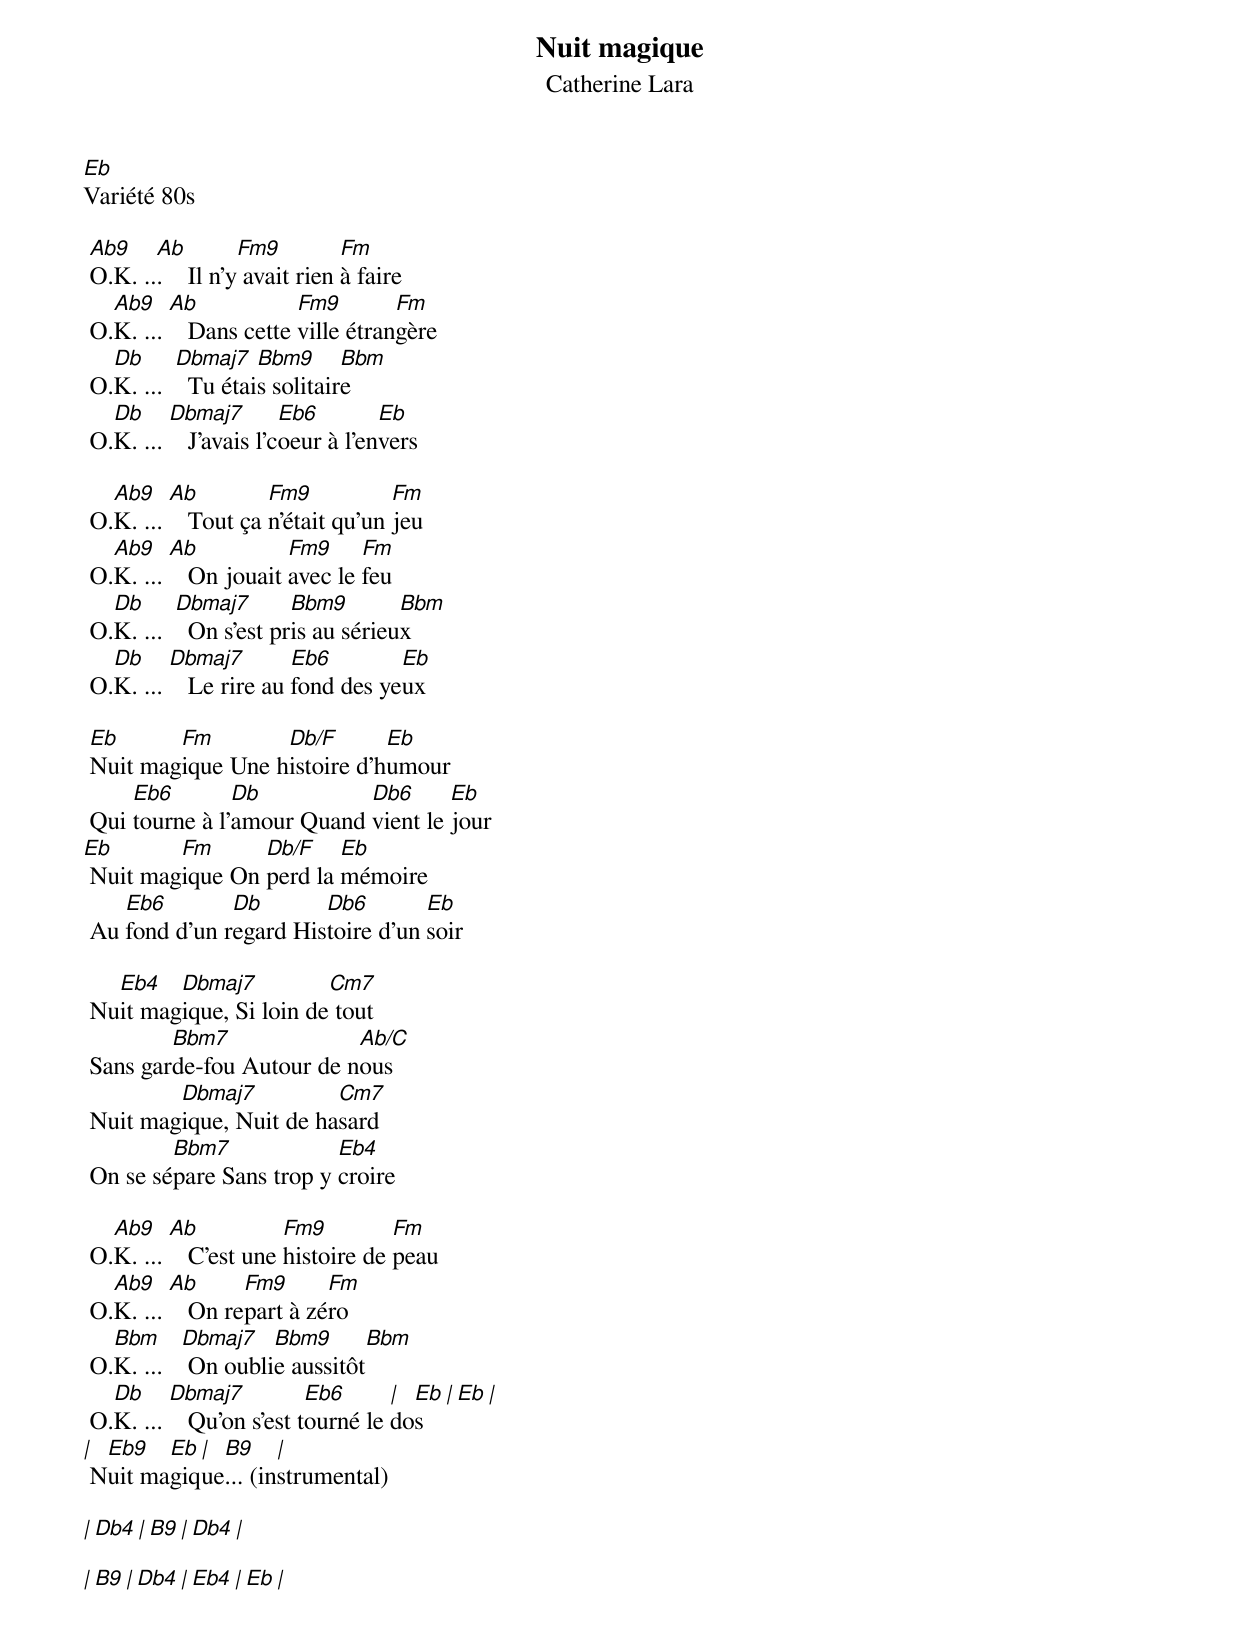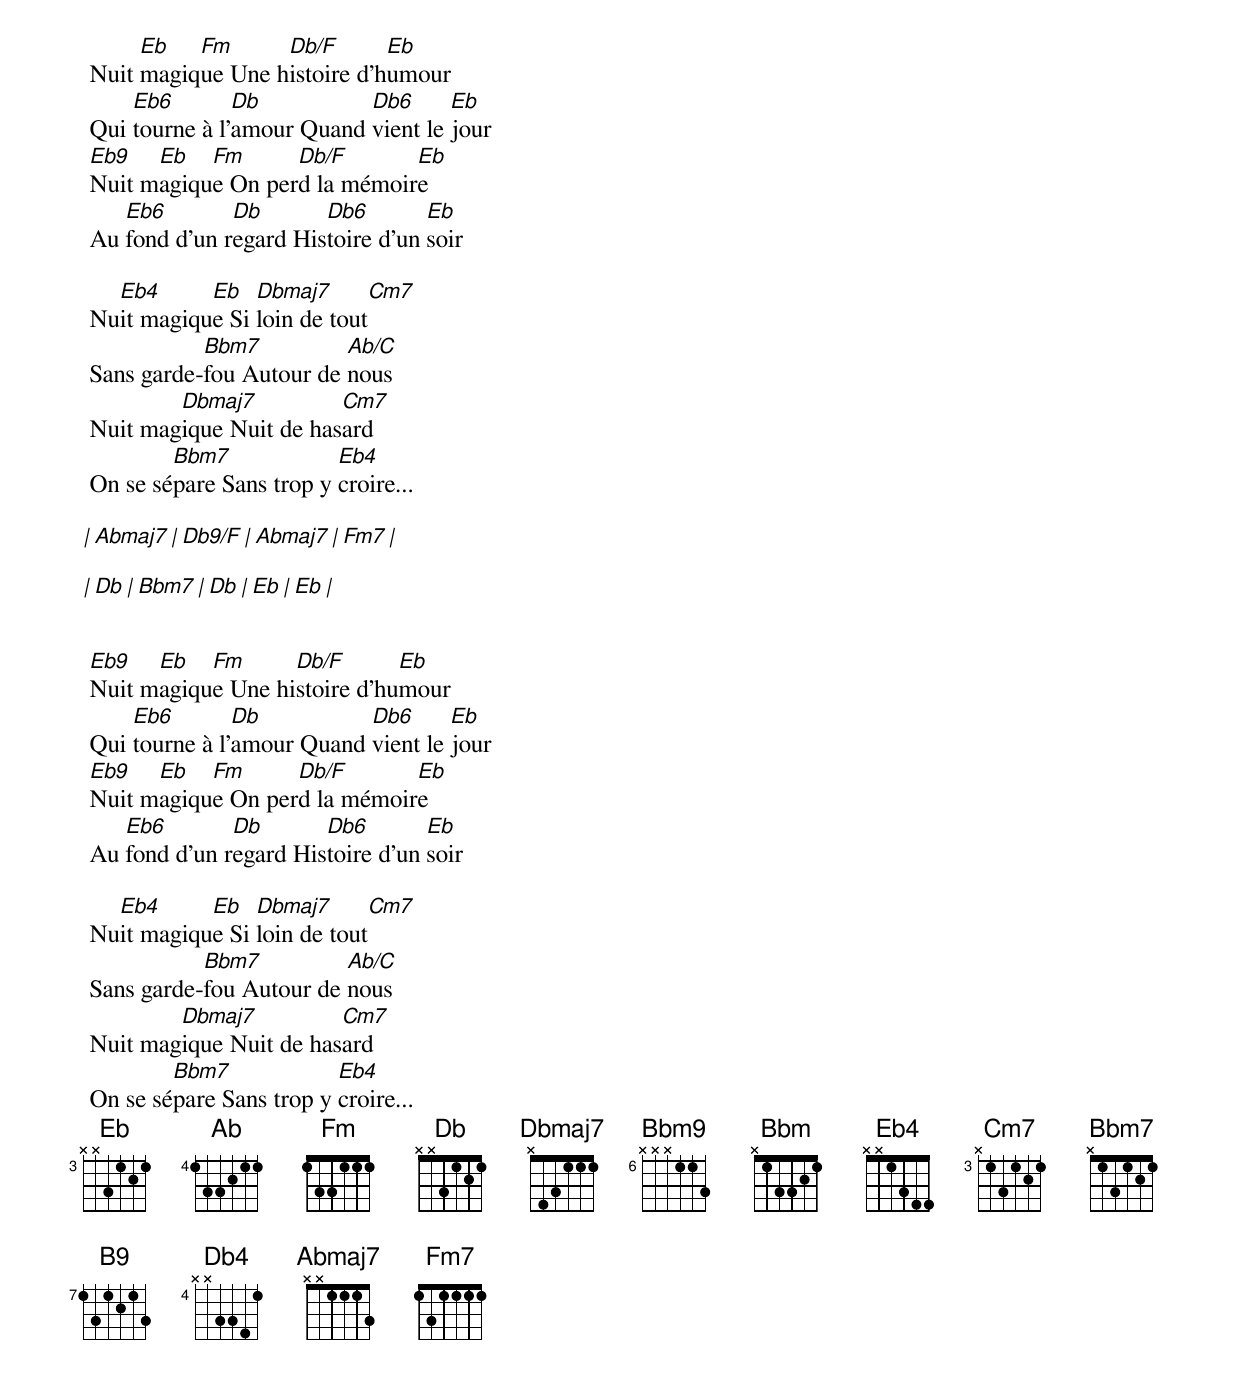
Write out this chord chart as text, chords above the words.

Nuit magique
Catherine Lara
Eb
Variété 80s

 Ab9    Ab         Fm9         Fm
 O.K. ...    Il n'y avait rien à faire
   Ab9    Ab            Fm9        Fm
 O.K. ...    Dans cette ville étrangère
   Db      Dbmaj7   Bbm9      Bbm
 O.K. ...    Tu étais solitaire
   Db     Dbmaj7        Eb6        Eb
 O.K. ...    J'avais l'coeur à l'envers

   Ab9    Ab         Fm9           Fm
 O.K. ...    Tout ça n'était qu'un jeu
   Ab9    Ab           Fm9     Fm
 O.K. ...    On jouait avec le feu
   Db      Dbmaj7       Bbm9        Bbm
 O.K. ...    On s'est pris au sérieux
   Db     Dbmaj7        Eb6        Eb
 O.K. ...    Le rire au fond des yeux

 Eb      Fm        Db/F       Eb
 Nuit magique Une histoire d'humour
     Eb6        Db          Db6      Eb
 Qui tourne à l'amour Quand vient le jour
Eb       Fm      Db/F    Eb
 Nuit magique On perd la mémoire
    Eb6        Db       Db6        Eb
 Au fond d'un regard Histoire d'un soir

   Eb4   Dbmaj7          Cm7
 Nuit magique, Si loin de tout
         Bbm7              Ab/C
 Sans garde-fou Autour de nous
         Dbmaj7          Cm7
 Nuit magique, Nuit de hasard
         Bbm7             Eb4
 On se sépare Sans trop y croire

   Ab9    Ab           Fm9         Fm
 O.K. ...    C'est une histoire de peau
   Ab9    Ab      Fm9      Fm
 O.K. ...    On repart à zéro
   Bbm      Dbmaj7   Bbm9      Bbm
 O.K. ...    On oublie aussitôt
   Db     Dbmaj7          Eb6      | Eb     | Eb    |
 O.K. ...    Qu'on s'est tourné le dos
| Eb9   Eb | B9     |
 Nuit magique... (instrumental)

| Db4    | B9    | Db4     |

| B9     | Db4   |  Eb4    |  Eb    |


      Eb   Fm      Db/F       Eb
 Nuit magique Une histoire d'humour
     Eb6        Db          Db6      Eb
 Qui tourne à l'amour Quand vient le jour
 Eb9   Eb   Fm      Db/F       Eb
 Nuit magique On perd la mémoire
    Eb6        Db       Db6        Eb
 Au fond d'un regard Histoire d'un soir

   Eb4      Eb   Dbmaj7         Cm7
 Nuit magique Si loin de tout
            Bbm7          Ab/C
 Sans garde-fou Autour de nous
         Dbmaj7          Cm7
 Nuit magique Nuit de hasard
         Bbm7             Eb4
 On se sépare Sans trop y croire...

| Abmaj7  | Db9/F  | Abmaj7   |  Fm7    |

| Db      | Bbm7   |  Db      |  Eb     | Eb     |


 Eb9   Eb   Fm      Db/F       Eb
 Nuit magique Une histoire d'humour
     Eb6        Db          Db6      Eb
 Qui tourne à l'amour Quand vient le jour
 Eb9   Eb   Fm      Db/F       Eb
 Nuit magique On perd la mémoire
    Eb6        Db       Db6        Eb
 Au fond d'un regard Histoire d'un soir

   Eb4      Eb   Dbmaj7         Cm7
 Nuit magique Si loin de tout
            Bbm7          Ab/C
 Sans garde-fou Autour de nous
         Dbmaj7          Cm7
 Nuit magique Nuit de hasard
         Bbm7             Eb4
 On se sépare Sans trop y croire...
